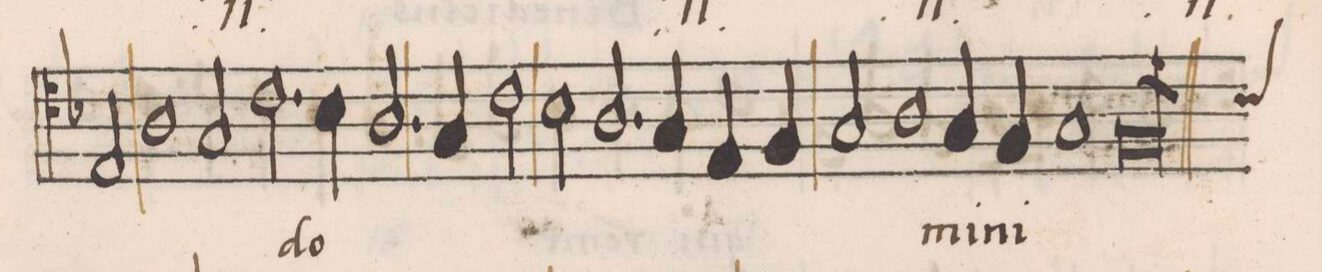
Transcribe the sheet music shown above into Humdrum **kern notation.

**kern	**text
*I"TENOR	*
*clefC4	*
*k[b-]	*
*met(c|)	*
*M2/1	*
2E/	no-
1A	-mi-
=132	=132
2G/	-ne
*	*Xij
2.c\	do-
4B-\	.
2.A/	.
=133	=133
4G/	.
2c\	.
2B-\	.
2.A/	.
=134	=134
4G/	.
4E/	.
4F/	.
2G/	.
1A	.
=135	=135
4G/	-mi-
4F/	-ni
1G	.
=136	=136
*custos:B-	*
[0Fl	.
=137	=137
0F]	.
==	==
*-	*-
